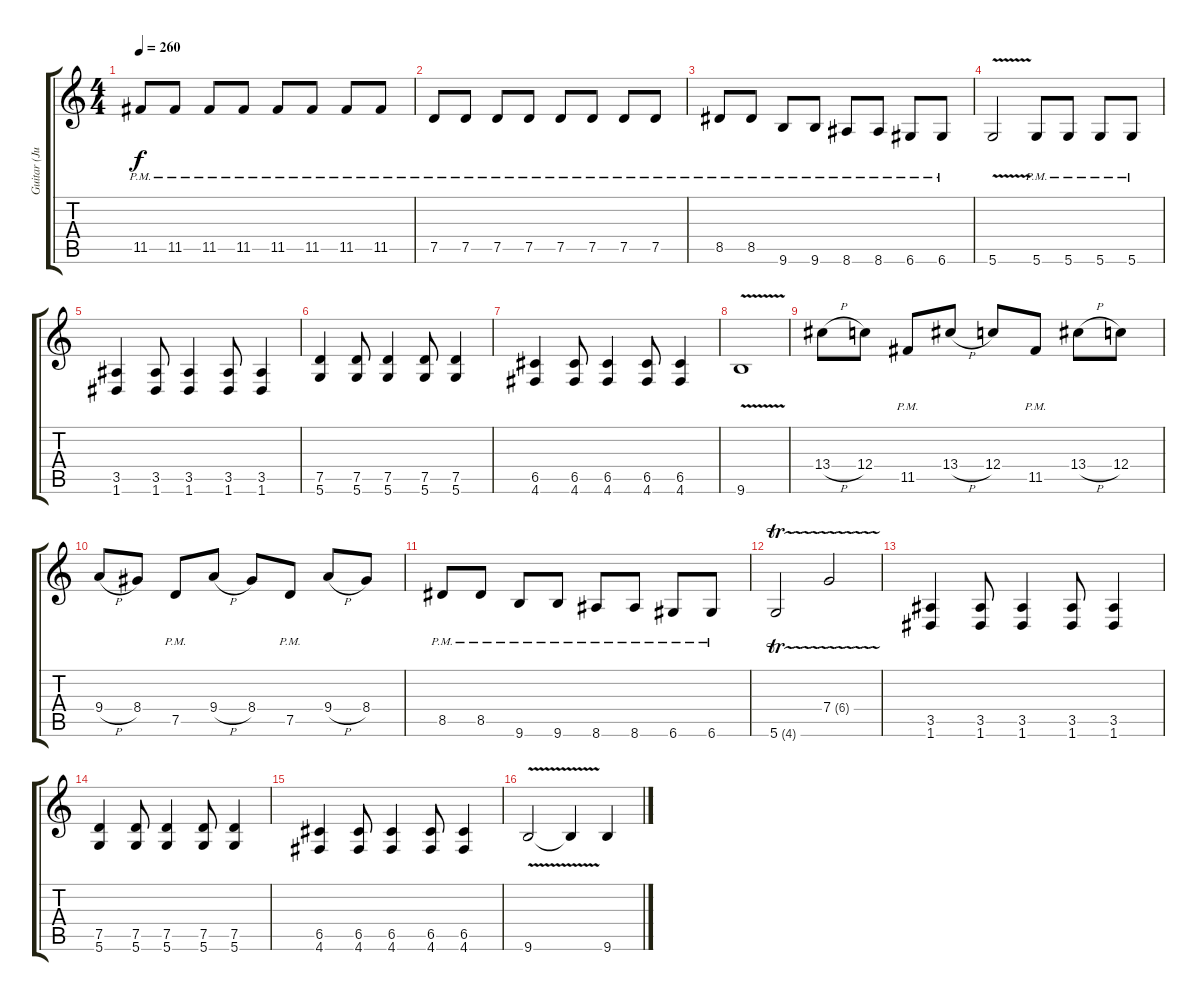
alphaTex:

\track ("Guitar (Juha)" "Guitar (Ju") {instrument distortionguitar}
\staff {score tabs}
\tuning (D4 A3 F3 C3 G2 D2) {hide}
\ts (4 4)
\tempo 260
\clef g2
\ks c
11.5{pm}.8{dy f} 11.5{pm}.8 11.5{pm}.8 11.5{pm}.8 11.5{pm}.8 11.5{pm}.8 11.5{pm}.8 11.5{pm}.8 |
7.5{pm}.8 7.5{pm}.8 7.5{pm}.8 7.5{pm}.8 7.5{pm}.8 7.5{pm}.8 7.5{pm}.8 7.5{pm}.8 |
8.5{pm}.8 8.5{pm}.8 9.6{pm}.8 9.6{pm}.8 8.6{pm}.8 8.6{pm}.8 6.6{pm}.8 6.6{pm}.8 |
5.6{v}.2 5.6{pm}.8 5.6{pm}.8 5.6{pm}.8 5.6{pm}.8 |
(3.5 1.6).4 (3.5 1.6).8 (3.5 1.6).4 (3.5 1.6).8 (3.5 1.6).4 |
(7.5 5.6).4 (7.5 5.6).8 (7.5 5.6).4 (7.5 5.6).8 (7.5 5.6).4 |
(6.5 4.6).4 (6.5 4.6).8 (6.5 4.6).4 (6.5 4.6).8 (6.5 4.6).4 |
9.6{v}.1 |
13.4{h}.8 12.4.8 11.5{pm}.8 13.4{h}.8 12.4.8 11.5{pm}.8 13.4{h}.8 12.4.8 |
9.4{h}.8 8.4.8 7.5{pm}.8 9.4{h}.8 8.4.8 7.5{pm}.8 9.4{h}.8 8.4.8 |
8.5{pm}.8 8.5{pm}.8 9.6{pm}.8 9.6{pm}.8 8.6{pm}.8 8.6{pm}.8 6.6{pm}.8 6.6{pm}.8 |
5.6{tr (4 32)}.2 7.4{tr (6 32)}.2 |
(3.5 1.6).4 (3.5 1.6).8 (3.5 1.6).4 (3.5 1.6).8 (3.5 1.6).4 |
(7.5 5.6).4 (7.5 5.6).8 (7.5 5.6).4 (7.5 5.6).8 (7.5 5.6).4 |
(6.5 4.6).4 (6.5 4.6).8 (6.5 4.6).4 (6.5 4.6).8 (6.5 4.6).4 |
9.6{v}.2 9.6{v t}.4 9.6.4
